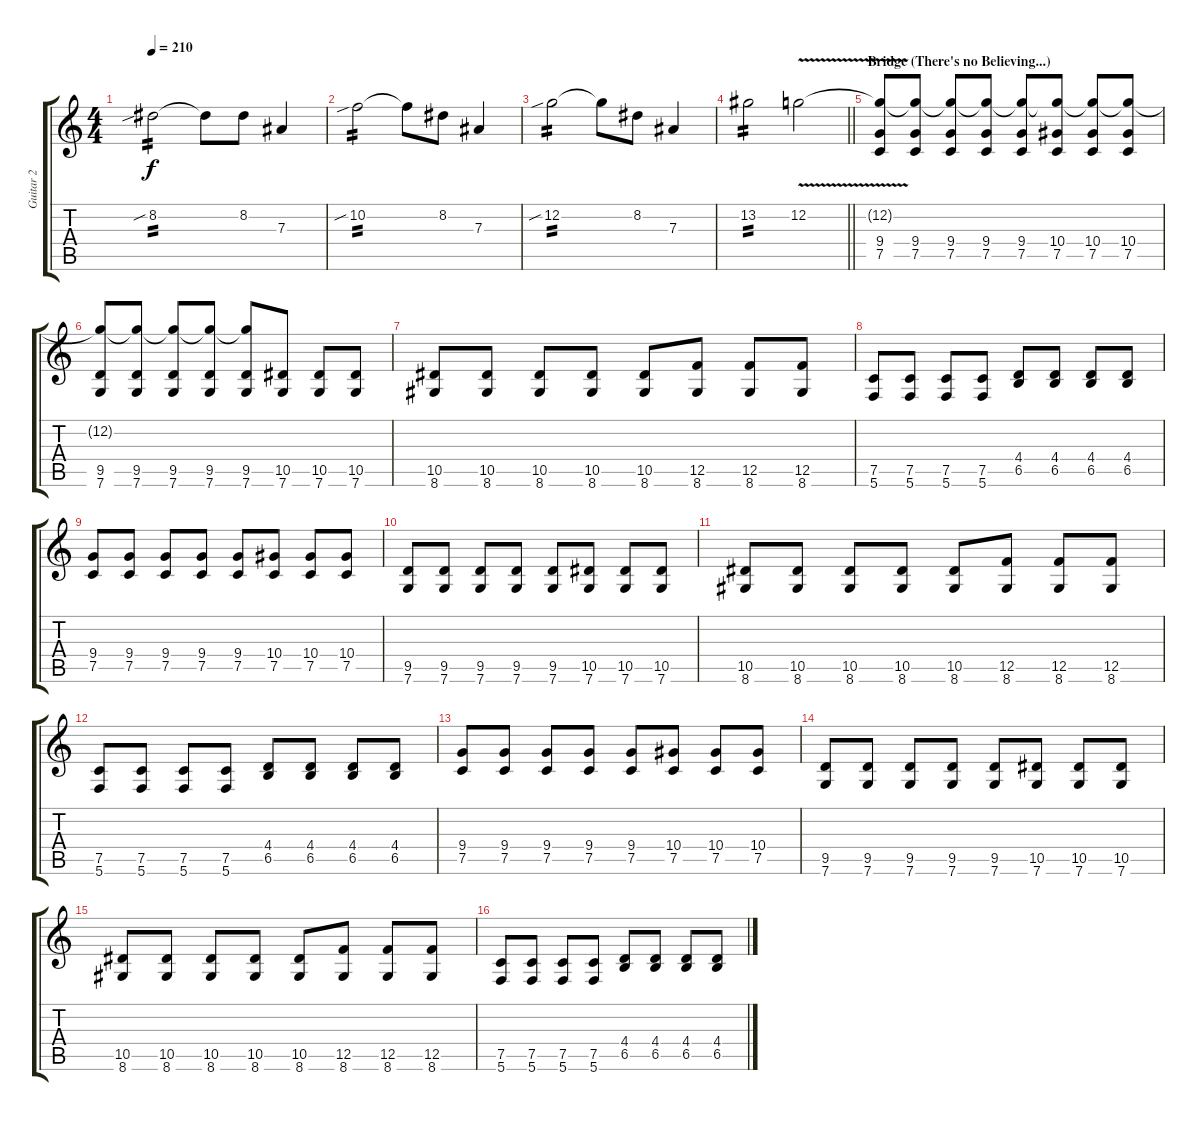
\track ("Guitar 2" "Guitar 2") {instrument overdrivenguitar}
\staff {score tabs}
\tuning (C4 G3 Eb3 Bb2 F2 C2) {hide}
\ts (4 4)
\tempo 210
\clef g2
\ks c
8.2{sib}.2{tp 2 dy f} 8.2{t}.8 8.2.8 7.3.4 |
10.2{sib}.2{tp 2} 10.2{t}.8 8.2.8 7.3.4 |
12.2{sib}.2{tp 2} 12.2{t}.8 8.2.8 7.3.4 |
\barLineRight lightlight
13.2.2{tp 2} 12.2{v}.2 |
\section ("" "Bridge (There's no Believing...)")
(12.2{t} 9.4 7.5).8 (12.2{t} 9.4 7.5).8 (12.2{t} 9.4 7.5).8 (12.2{t} 9.4 7.5).8 (12.2{t} 9.4 7.5).8 (12.2{t} 10.4 7.5).8 (12.2{t} 10.4 7.5).8 (12.2{t} 10.4 7.5).8 |
(12.2{t} 9.5 7.6).8 (12.2{t} 9.5 7.6).8 (12.2{t} 9.5 7.6).8 (12.2{t} 9.5 7.6).8 (12.2{t} 9.5 7.6).8 (10.5 7.6).8 (10.5 7.6).8 (10.5 7.6).8 |
(10.5 8.6).8 (10.5 8.6).8 (10.5 8.6).8 (10.5 8.6).8 (10.5 8.6).8 (12.5 8.6).8 (12.5 8.6).8 (12.5 8.6).8 |
(7.5 5.6).8 (7.5 5.6).8 (7.5 5.6).8 (7.5 5.6).8 (4.4 6.5).8 (4.4 6.5).8 (4.4 6.5).8 (4.4 6.5).8 |
(9.4 7.5).8 (9.4 7.5).8 (9.4 7.5).8 (9.4 7.5).8 (9.4 7.5).8 (10.4 7.5).8 (10.4 7.5).8 (10.4 7.5).8 |
(9.5 7.6).8 (9.5 7.6).8 (9.5 7.6).8 (9.5 7.6).8 (9.5 7.6).8 (10.5 7.6).8 (10.5 7.6).8 (10.5 7.6).8 |
(10.5 8.6).8 (10.5 8.6).8 (10.5 8.6).8 (10.5 8.6).8 (10.5 8.6).8 (12.5 8.6).8 (12.5 8.6).8 (12.5 8.6).8 |
(7.5 5.6).8 (7.5 5.6).8 (7.5 5.6).8 (7.5 5.6).8 (4.4 6.5).8 (4.4 6.5).8 (4.4 6.5).8 (4.4 6.5).8 |
(9.4 7.5).8 (9.4 7.5).8 (9.4 7.5).8 (9.4 7.5).8 (9.4 7.5).8 (10.4 7.5).8 (10.4 7.5).8 (10.4 7.5).8 |
(9.5 7.6).8 (9.5 7.6).8 (9.5 7.6).8 (9.5 7.6).8 (9.5 7.6).8 (10.5 7.6).8 (10.5 7.6).8 (10.5 7.6).8 |
(10.5 8.6).8 (10.5 8.6).8 (10.5 8.6).8 (10.5 8.6).8 (10.5 8.6).8 (12.5 8.6).8 (12.5 8.6).8 (12.5 8.6).8 |
(7.5 5.6).8 (7.5 5.6).8 (7.5 5.6).8 (7.5 5.6).8 (4.4 6.5).8 (4.4 6.5).8 (4.4 6.5).8 (4.4 6.5).8
